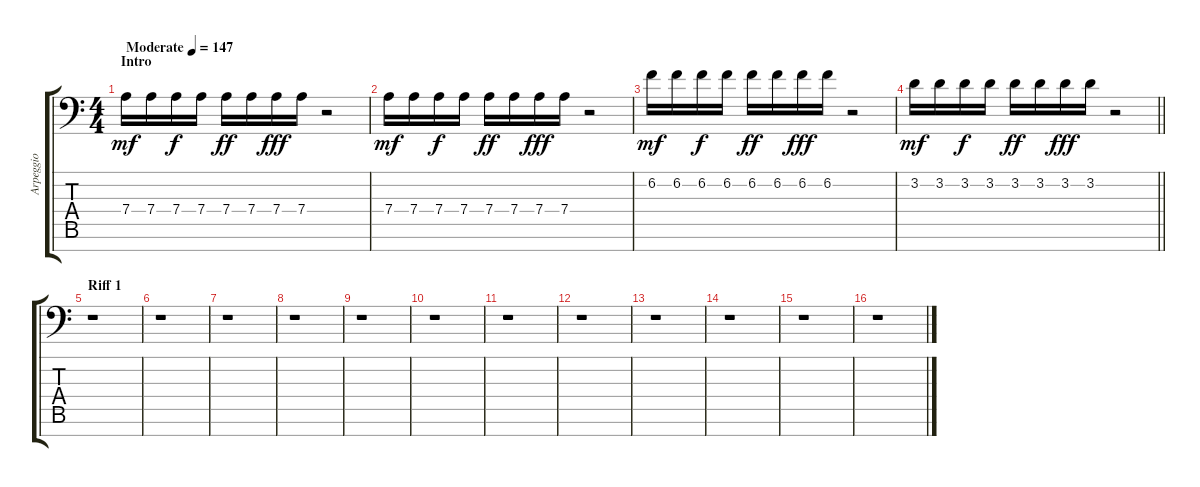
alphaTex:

\track ("Arpeggio" "Arpeggio") {instrument pad4choir}
\staff {score tabs}
\tuning (C8 B3 G3 D3 A2 E2 A-1) {hide}
\ts (4 4)
\section ("" "Intro")
\tempo (147 "Moderate")
\clef f4
\ks c
7.4.16{dy mf instrument pad4choir} 7.4.16 7.4.16{dy f} 7.4.16 7.4.16{dy ff} 7.4.16 7.4.16{dy fff} 7.4.16 r.2 |
7.4.16{dy mf} 7.4.16 7.4.16{dy f} 7.4.16 7.4.16{dy ff} 7.4.16 7.4.16{dy fff} 7.4.16 r.2 |
6.2.16{dy mf} 6.2.16 6.2.16{dy f} 6.2.16 6.2.16{dy ff} 6.2.16 6.2.16{dy fff} 6.2.16 r.2 |
\barLineRight lightlight
3.2.16{dy mf} 3.2.16 3.2.16{dy f} 3.2.16 3.2.16{dy ff} 3.2.16 3.2.16{dy fff} 3.2.16 r.2 |
\section ("" "Riff 1")
r.1 |
r.1 |
r.1 |
r.1 |
r.1 |
r.1 |
r.1 |
r.1 |
r.1 |
r.1 |
r.1 |
r.1
